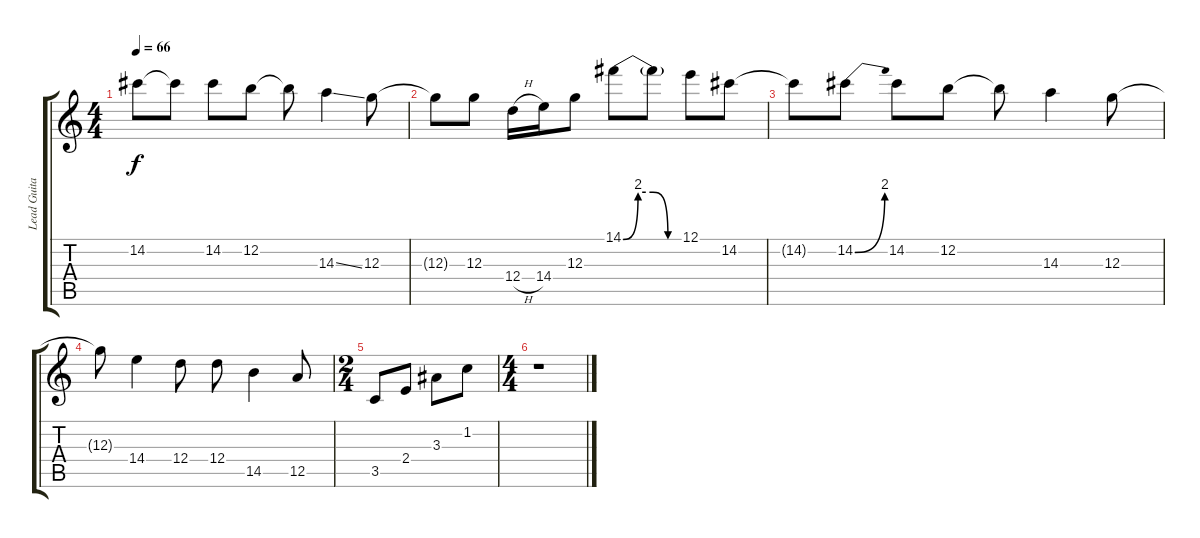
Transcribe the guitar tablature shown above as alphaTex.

\track ("Lead Guitar" "Lead Guita") {instrument distortionguitar}
\staff {score tabs}
\tuning (E4 B3 G3 D3 A2 E2) {hide}
\ts (4 4)
\tempo 66
\clef g2
\ks c
14.2{t}.8{dy f} 14.2{t}.8 14.2.8 12.2.8 12.2{t}.8 14.3{ss}.4 12.3.8 |
12.3{t}.8 12.3.8 12.4{h}.16 14.4.16 12.3.8 14.1{be (custom 0 0 15 8 30 8 45 0 60 0)}.8 14.1{t}.8 12.1.8 14.2.8 |
14.2{t}.8 14.2{be (bend 0 0 60 8)}.8 14.2.8 12.2.8 12.2{t}.8 14.3.4 12.3.8 |
12.3{t}.8 14.4.4 12.4.8 12.4.8 14.5.4 12.5.8 |
\ts (2 4)
3.5.8 2.4.8 3.3.8 1.2.8 |
\ts (4 4)
r.1
